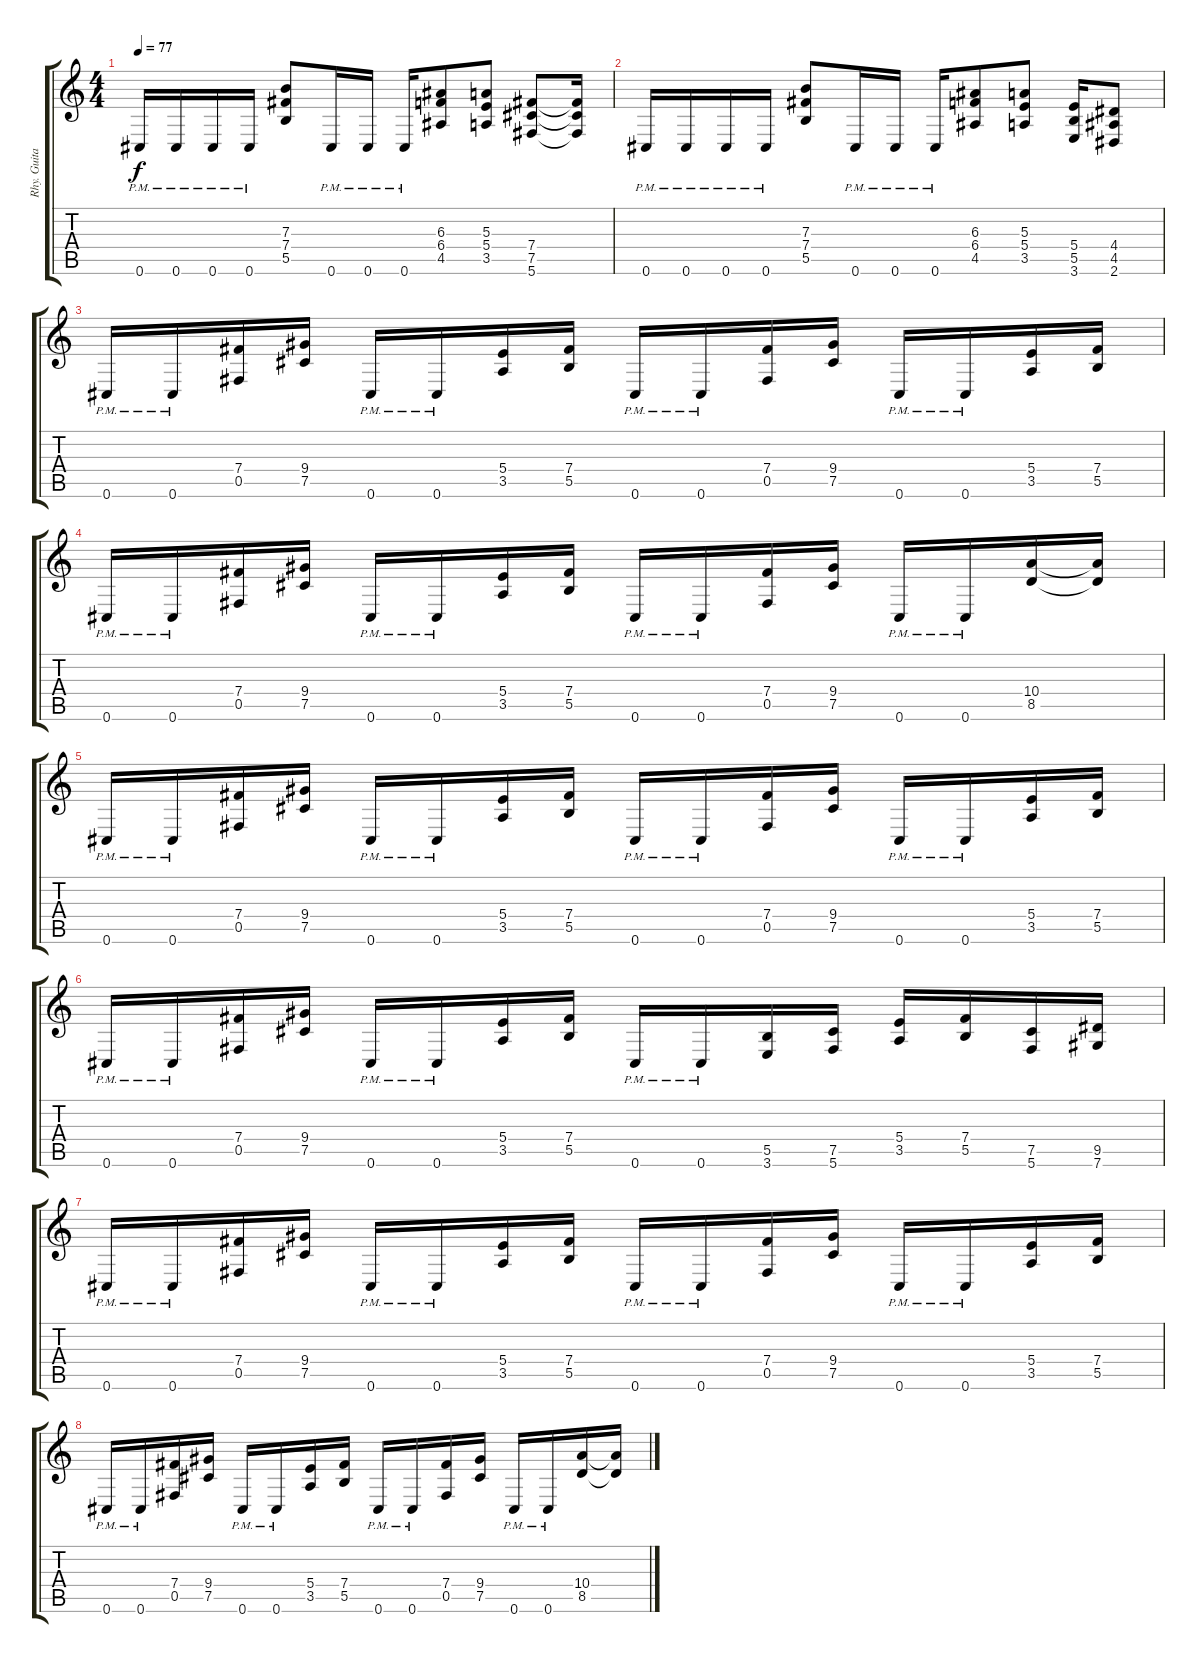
\track ("Rhy. Guitar 1" "Rhy. Guita") {instrument overdrivenguitar}
\staff {score tabs}
\tuning (Db4 Ab3 E3 B2 Gb2 Db2) {hide}
\ts (4 4)
\tempo 77
\clef g2
\ks c
0.6{pm}.16{dy f} 0.6{pm}.16 0.6{pm}.16 0.6{pm}.16 (7.3 7.4 5.5).8 0.6{pm}.16 0.6{pm}.16 0.6{pm}.16 (6.3 6.4 4.5).8 (5.3 5.4 3.5).8 (7.4 7.5 5.6).8 (7.4{t} 7.5{t} 5.6{t}).16 |
0.6{pm}.16 0.6{pm}.16 0.6{pm}.16 0.6{pm}.16 (7.3 7.4 5.5).8 0.6{pm}.16 0.6{pm}.16 0.6{pm}.16 (6.3 6.4 4.5).8 (5.3 5.4 3.5).8 (5.4 5.5 3.6).16 (4.4 4.5 2.6).8 |
0.6{pm}.16 0.6{pm}.16 (7.4 0.5).16 (9.4 7.5).16 0.6{pm}.16 0.6{pm}.16 (5.4 3.5).16 (7.4 5.5).16 0.6{pm}.16 0.6{pm}.16 (7.4 0.5).16 (9.4 7.5).16 0.6{pm}.16 0.6{pm}.16 (5.4 3.5).16 (7.4 5.5).16 |
0.6{pm}.16 0.6{pm}.16 (7.4 0.5).16 (9.4 7.5).16 0.6{pm}.16 0.6{pm}.16 (5.4 3.5).16 (7.4 5.5).16 0.6{pm}.16 0.6{pm}.16 (7.4 0.5).16 (9.4 7.5).16 0.6{pm}.16 0.6{pm}.16 (10.4 8.5).16 (10.4{t} 8.5{t}).16 |
0.6{pm}.16 0.6{pm}.16 (7.4 0.5).16 (9.4 7.5).16 0.6{pm}.16 0.6{pm}.16 (5.4 3.5).16 (7.4 5.5).16 0.6{pm}.16 0.6{pm}.16 (7.4 0.5).16 (9.4 7.5).16 0.6{pm}.16 0.6{pm}.16 (5.4 3.5).16 (7.4 5.5).16 |
0.6{pm}.16 0.6{pm}.16 (7.4 0.5).16 (9.4 7.5).16 0.6{pm}.16 0.6{pm}.16 (5.4 3.5).16 (7.4 5.5).16 0.6{pm}.16 0.6{pm}.16 (5.5 3.6).16 (7.5 5.6).16 (5.4 3.5).16 (7.4 5.5).16 (7.5 5.6).16 (9.5 7.6).16 |
0.6{pm}.16 0.6{pm}.16 (7.4 0.5).16 (9.4 7.5).16 0.6{pm}.16 0.6{pm}.16 (5.4 3.5).16 (7.4 5.5).16 0.6{pm}.16 0.6{pm}.16 (7.4 0.5).16 (9.4 7.5).16 0.6{pm}.16 0.6{pm}.16 (5.4 3.5).16 (7.4 5.5).16 |
0.6{pm}.16 0.6{pm}.16 (7.4 0.5).16 (9.4 7.5).16 0.6{pm}.16 0.6{pm}.16 (5.4 3.5).16 (7.4 5.5).16 0.6{pm}.16 0.6{pm}.16 (7.4 0.5).16 (9.4 7.5).16 0.6{pm}.16 0.6{pm}.16 (10.4 8.5).16 (10.4{t} 8.5{t}).16
